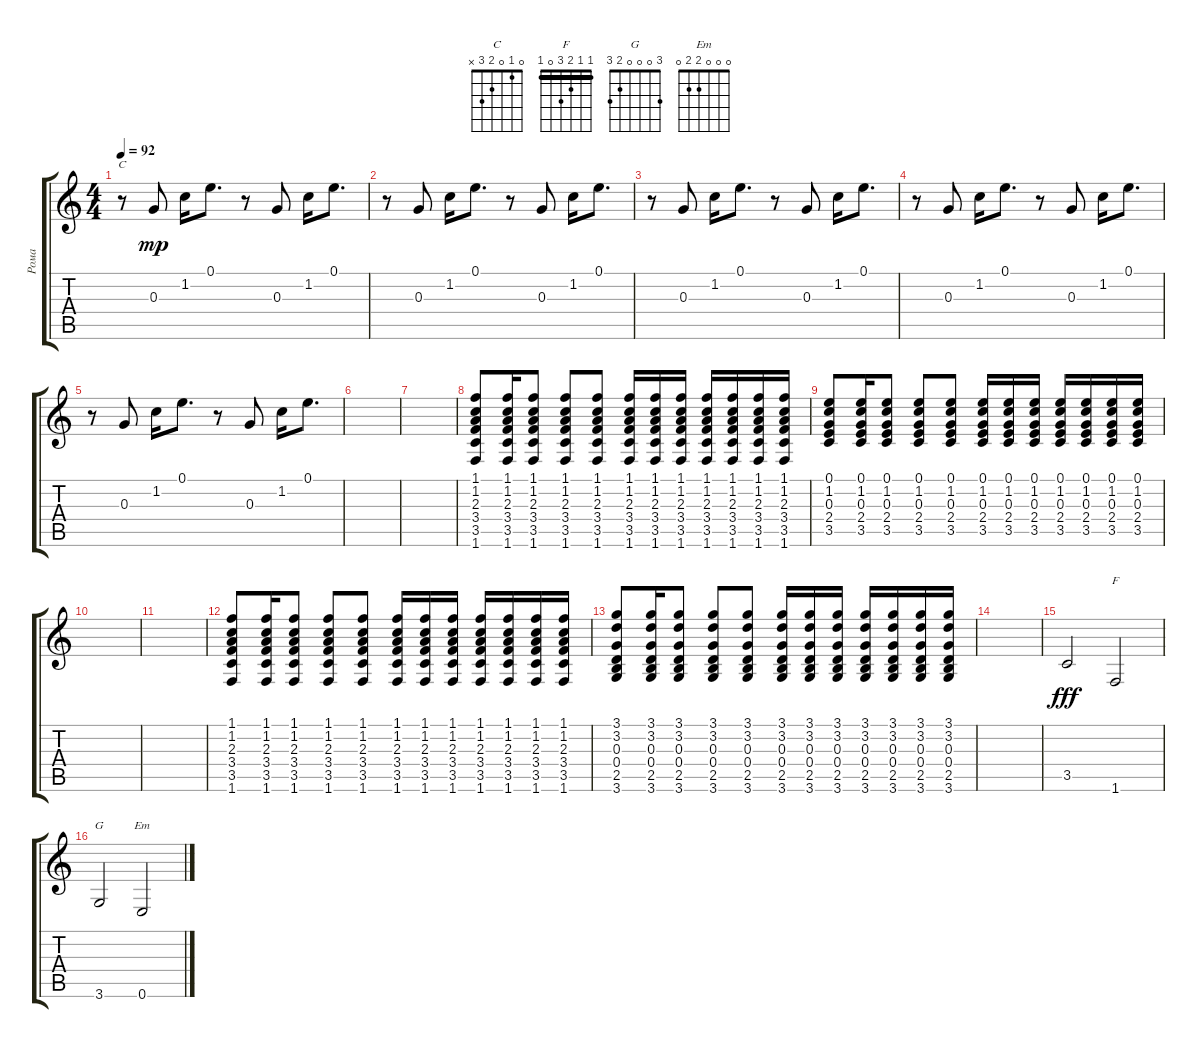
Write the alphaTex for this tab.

\track ("Рома" "Рома") {instrument acousticguitarsteel}
\staff {score tabs}
\tuning (E4 B3 G3 D3 A2 E2) {hide}
\chord ("C" 0 1 0 2 3 x)
\chord ("F" 1 1 2 3 0 1) {barre 1}
\chord ("G" 3 0 0 0 2 3)
\chord ("Em" 0 0 0 2 2 0)
\ts (4 4)
\tempo 92
\clef g2
\ks c
r.8{ch "C" dy mp} 0.3.8 1.2.16 0.1.8{d} r.8 0.3.8 1.2.16 0.1.8{d} |
r.8 0.3.8 1.2.16 0.1.8{d} r.8 0.3.8 1.2.16 0.1.8{d} |
r.8 0.3.8 1.2.16 0.1.8{d} r.8 0.3.8 1.2.16 0.1.8{d} |
r.8 0.3.8 1.2.16 0.1.8{d} r.8 0.3.8 1.2.16 0.1.8{d} |
r.8 0.3.8 1.2.16 0.1.8{d} r.8 0.3.8 1.2.16 0.1.8{d} |
|
|
(1.1 1.2 2.3 3.4 3.5 1.6).8 (1.1 1.2 2.3 3.4 3.5 1.6).16 (1.1 1.2 2.3 3.4 3.5 1.6).8 (1.1 1.2 2.3 3.4 3.5 1.6).8 (1.1 1.2 2.3 3.4 3.5 1.6).8 (1.1 1.2 2.3 3.4 3.5 1.6).16 (1.1 1.2 2.3 3.4 3.5 1.6).16 (1.1 1.2 2.3 3.4 3.5 1.6).16 (1.1 1.2 2.3 3.4 3.5 1.6).16 (1.1 1.2 2.3 3.4 3.5 1.6).16 (1.1 1.2 2.3 3.4 3.5 1.6).16 (1.1 1.2 2.3 3.4 3.5 1.6).16 |
(0.1 1.2 0.3 2.4 3.5).8 (0.1 1.2 0.3 2.4 3.5).16 (0.1 1.2 0.3 2.4 3.5).8 (0.1 1.2 0.3 2.4 3.5).8 (0.1 1.2 0.3 2.4 3.5).8 (0.1 1.2 0.3 2.4 3.5).16 (0.1 1.2 0.3 2.4 3.5).16 (0.1 1.2 0.3 2.4 3.5).16 (0.1 1.2 0.3 2.4 3.5).16 (0.1 1.2 0.3 2.4 3.5).16 (0.1 1.2 0.3 2.4 3.5).16 (0.1 1.2 0.3 2.4 3.5).16 |
|
|
(1.1 1.2 2.3 3.4 3.5 1.6).8 (1.1 1.2 2.3 3.4 3.5 1.6).16 (1.1 1.2 2.3 3.4 3.5 1.6).8 (1.1 1.2 2.3 3.4 3.5 1.6).8 (1.1 1.2 2.3 3.4 3.5 1.6).8 (1.1 1.2 2.3 3.4 3.5 1.6).16 (1.1 1.2 2.3 3.4 3.5 1.6).16 (1.1 1.2 2.3 3.4 3.5 1.6).16 (1.1 1.2 2.3 3.4 3.5 1.6).16 (1.1 1.2 2.3 3.4 3.5 1.6).16 (1.1 1.2 2.3 3.4 3.5 1.6).16 (1.1 1.2 2.3 3.4 3.5 1.6).16 |
(3.1 3.2 0.3 0.4 2.5 3.6).8 (3.1 3.2 0.3 0.4 2.5 3.6).16 (3.1 3.2 0.3 0.4 2.5 3.6).8 (3.1 3.2 0.3 0.4 2.5 3.6).8 (3.1 3.2 0.3 0.4 2.5 3.6).8 (3.1 3.2 0.3 0.4 2.5 3.6).16 (3.1 3.2 0.3 0.4 2.5 3.6).16 (3.1 3.2 0.3 0.4 2.5 3.6).16 (3.1 3.2 0.3 0.4 2.5 3.6).16 (3.1 3.2 0.3 0.4 2.5 3.6).16 (3.1 3.2 0.3 0.4 2.5 3.6).16 (3.1 3.2 0.3 0.4 2.5 3.6).16 |
|
3.5.2{dy fff} 1.6.2{ch "F"} |
3.6.2{ch "G"} 0.6.2{ch "Em"}
